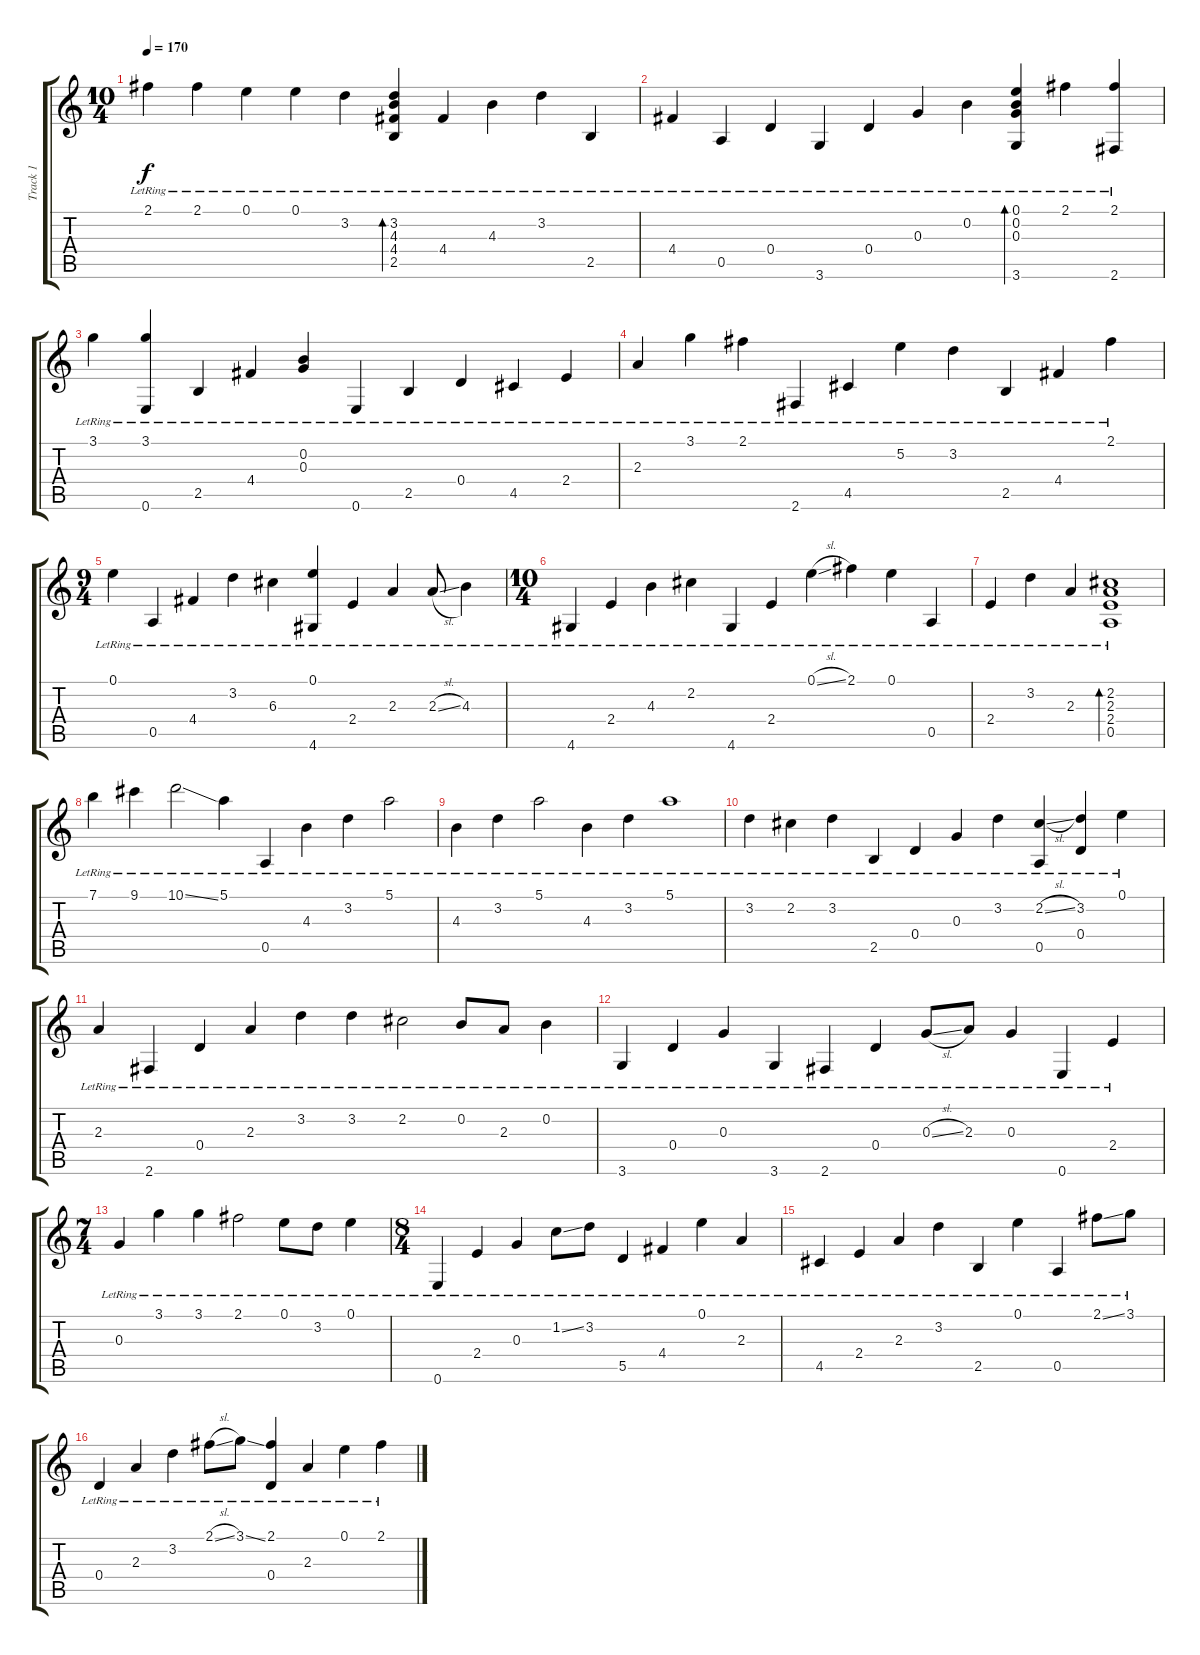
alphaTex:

\track ("Track 1" "Track 1") {instrument acousticguitarsteel}
\staff {score tabs}
\tuning (E4 B3 G3 D3 A2 E2) {hide}
\ts (10 4)
\tempo 170
\clef g2
\ks c
2.1{lr}.4{dy f} 2.1{lr}.4 0.1{lr}.4 0.1{lr}.4 3.2{lr}.4 (3.2{lr} 4.3{lr} 4.4{lr} 2.5{lr}).4{bd 60} 4.4{lr}.4 4.3{lr}.4 3.2{lr}.4 2.5{lr}.4 |
4.4{lr}.4 0.5{lr}.4 0.4{lr}.4 3.6{lr}.4 0.4{lr}.4 0.3{lr}.4 0.2{lr}.4 (0.1{lr} 0.2{lr} 0.3{lr} 3.6{lr}).4{bd 60} 2.1{lr}.4 (2.1{lr} 2.6{lr}).4 |
3.1{lr}.4 (3.1{lr} 0.6{lr}).4 2.5{lr}.4 4.4{lr}.4 (0.2{lr} 0.3{lr}).4 0.6{lr}.4 2.5{lr}.4 0.4{lr}.4 4.5{lr}.4 2.4{lr}.4 |
2.3{lr}.4 3.1{lr}.4 2.1{lr}.4 2.6{lr}.4 4.5{lr}.4 5.2{lr}.4 3.2{lr}.4 2.5{lr}.4 4.4{lr}.4 2.1{lr}.4 |
\ts (9 4)
0.1{lr}.4 0.5{lr}.4 4.4{lr}.4 3.2{lr}.4 6.3{lr}.4 (0.1{lr} 4.6{lr}).4 2.4{lr}.4 2.3{lr}.4 2.3{sl lr}.8 4.3{lr}.4 |
\ts (10 4)
4.6{lr}.4 2.4{lr}.4 4.3{lr}.4 2.2{lr}.4 4.6{lr}.4 2.4{lr}.4 0.1{sl lr}.4 2.1{lr}.4 0.1{lr}.4 0.5{lr}.4 |
2.4{lr}.4 3.2{lr}.4 2.3{lr}.4 (2.2{lr} 2.3{lr} 2.4{lr} 0.5{lr}).1{bd 60} |
7.1{lr}.4 9.1{lr}.4 10.1{ss lr}.2 5.1{lr}.4 0.5{lr}.4 4.3{lr}.4 3.2{lr}.4 5.1{lr}.2 |
4.3{lr}.4 3.2{lr}.4 5.1{lr}.2 4.3{lr}.4 3.2{lr}.4 5.1{lr}.1 |
3.2{lr}.4 2.2{lr}.4 3.2{lr}.4 2.5{lr}.4 0.4{lr}.4 0.3{lr}.4 3.2{lr}.4 (2.2{sl lr} 0.5{lr}).4 (3.2{lr} 0.4{lr}).4 0.1{lr}.4 |
2.3{lr}.4 2.6{lr}.4 0.4{lr}.4 2.3{lr}.4 3.2{lr}.4 3.2{lr}.4 2.2{lr}.2 0.2{lr}.8 2.3{lr}.8 0.2{lr}.4 |
3.6{lr}.4 0.4{lr}.4 0.3{lr}.4 3.6{lr}.4 2.6{lr}.4 0.4{lr}.4 0.3{sl lr}.8 2.3{lr}.8 0.3{lr}.4 0.6{lr}.4 2.4{lr}.4 |
\ts (7 4)
0.3{lr}.4 3.1{lr}.4 3.1{lr}.4 2.1{lr}.2 0.1{lr}.8 3.2{lr}.8 0.1{lr}.4 |
\ts (8 4)
0.6{lr}.4 2.4{lr}.4 0.3{lr}.4 1.2{ss lr}.8 3.2{lr}.8 5.5{lr}.4 4.4{lr}.4 0.1{lr}.4 2.3{lr}.4 |
4.5{lr}.4 2.4{lr}.4 2.3{lr}.4 3.2{lr}.4 2.5{lr}.4 0.1{lr}.4 0.5{lr}.4 2.1{ss lr}.8 3.1{lr}.8 |
0.4{lr}.4 2.3{lr}.4 3.2{lr}.4 2.1{sl lr}.8 3.1{ss lr}.8 (2.1{lr} 0.4{lr}).4 2.3{lr}.4 0.1{lr}.4 2.1{lr}.4
